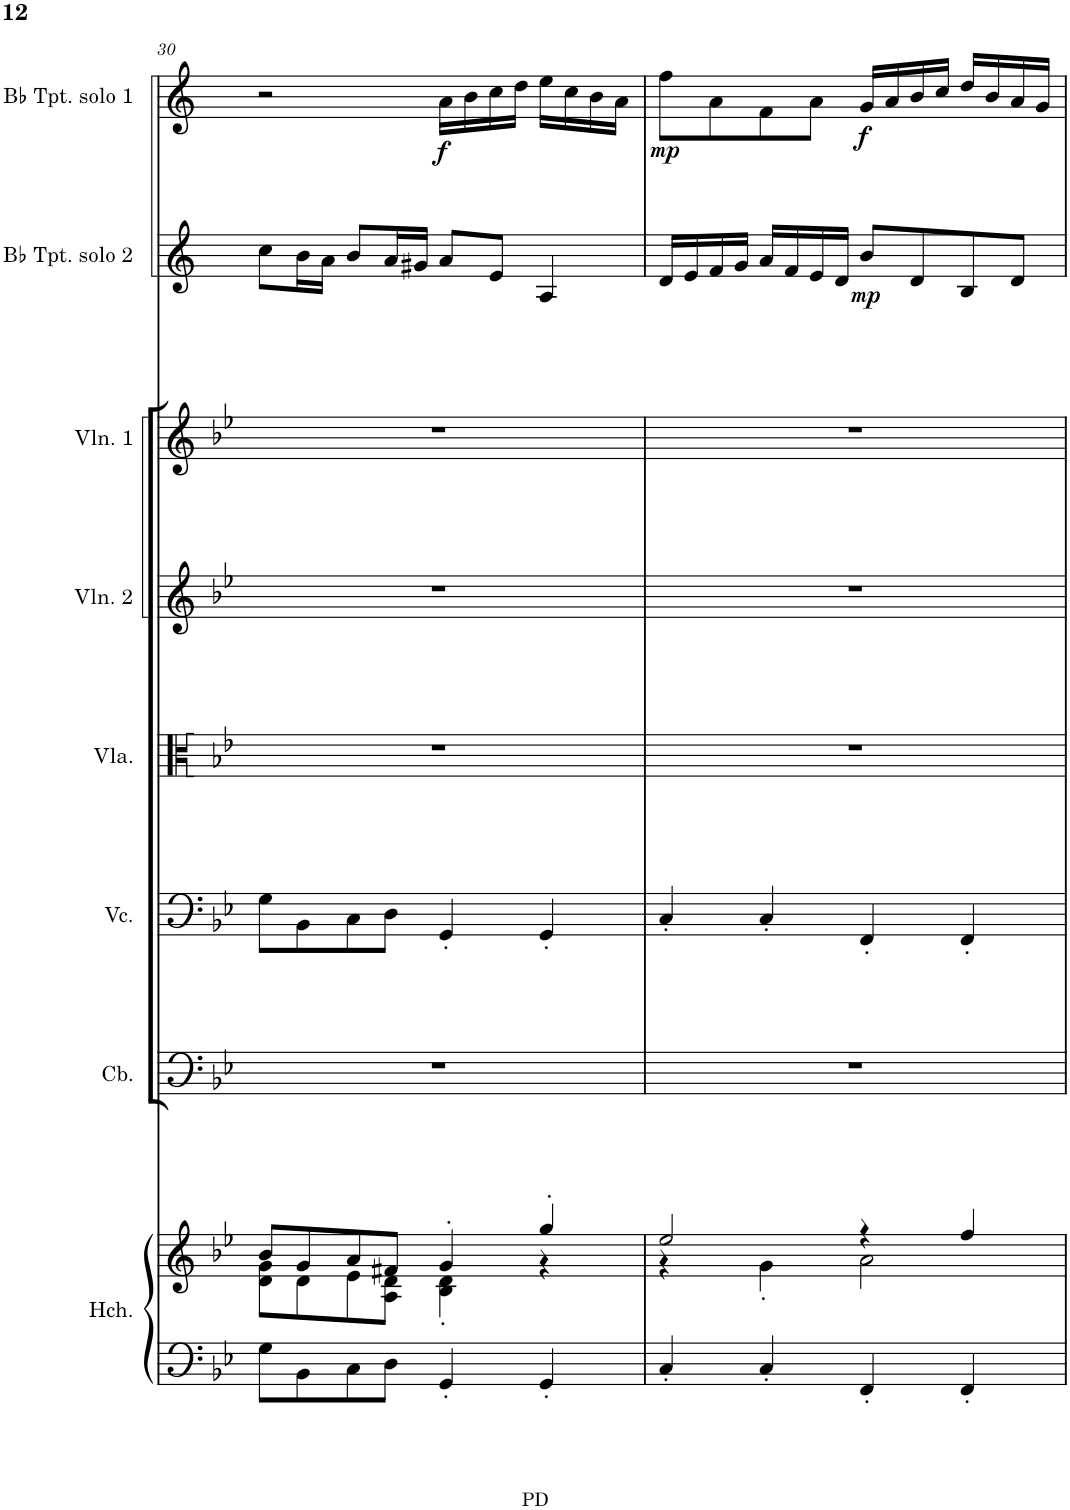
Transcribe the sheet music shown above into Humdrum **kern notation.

**kern	**kern	**kern	**kern	**kern	**kern	**kern	**kern	**dynam	**kern	**dynam
*part8	*part8	*part7	*part6	*part5	*part4	*part3	*part2	*part2	*part1	*part1
*staff9	*staff8	*staff7	*staff6	*staff5	*staff4	*staff3	*staff2	*staff2	*staff1	*staff1
*I"Harpsichord	*	*I"Contrabass	*I"Violoncello	*I"Viola	*I"Violin 2	*I"Violin 1	*I"Bb Trumpet solo 2	*	*I"Bb Trumpet solo 1	*
*I'Hch.	*	*I'Cb.	*I'Vc.	*I'Vla.	*I'Vln. 2	*I'Vln. 1	*I'Bb Tpt. solo 2	*	*I'Bb Tpt. solo 1	*
!!LO:PB:g=z
*clefF4	*clefG2	*clefF4	*clefF4	*clefC3	*clefG2	*clefG2	*clefG2	*	*clefG2	*
*	*	*Trd7c12	*	*	*	*	*Trd1c2	*	*Trd1c2	*
*k[b-e-]	*k[b-e-]	*k[b-e-]	*k[b-e-]	*k[b-e-]	*k[b-e-]	*k[b-e-]	*k[]	*	*k[]	*
*M4/4	*M4/4	*M4/4	*M4/4	*M4/4	*M4/4	*M4/4	*M4/4	*	*M4/4	*
*met(c)	*met(c)	*met(c)	*met(c)	*met(c)	*met(c)	*met(c)	*met(c)	*	*met(c)	*
=30	=30	=30	=30	=30	=30	=30	=30	=30	=30	=30
*	*^	*	*	*	*	*	*	*	*	*
8G\L	8b-/L	8d\ 8g\L	1r	8G\L	1r	1r	1r	8cc\L	.	2r	.
8BB-\	8g/	8d\	.	8BB-\	.	.	.	16b\L	.	.	.
.	.	.	.	.	.	.	.	16a\JJ	.	.	.
8C\	8a/	8e-\	.	8C\	.	.	.	8b/L	.	.	.
8D\J	8f#X/J	8A\ 8d\J	.	8D\J	.	.	.	16a/L	.	.	.
.	.	.	.	.	.	.	.	16g#X/JJ	.	.	.
!	!	!	!	!	!	!	!	!	!	!	!LO:DY:b
4GG'/	4g'/	4B-\' 4d\'	.	4GG'/	.	.	.	8a/L	.	16a\LL	f
.	.	.	.	.	.	.	.	.	.	16b\	.
.	.	.	.	.	.	.	.	8e/J	.	16cc\	.
.	.	.	.	.	.	.	.	.	.	16dd\JJ	.
4GG'/	4gg'/	4r	.	4GG'/	.	.	.	4A/	.	16ee\LL	.
.	.	.	.	.	.	.	.	.	.	16cc\	.
.	.	.	.	.	.	.	.	.	.	16b\	.
.	.	.	.	.	.	.	.	.	.	16a\JJ	.
=31	=31	=31	=31	=31	=31	=31	=31	=31	=31	=31	=31
!	!	!	!	!	!	!	!	!	!	!	!LO:DY:b
4C'/	2ee-/	4r	1r	4C'/	1r	1r	1r	16d/LL	.	8ff\L	mp
.	.	.	.	.	.	.	.	16e/	.	.	.
.	.	.	.	.	.	.	.	16f/	.	8a\	.
.	.	.	.	.	.	.	.	16g/JJ	.	.	.
4C'/	.	4g'\	.	4C'/	.	.	.	16a/LL	.	8f\	.
.	.	.	.	.	.	.	.	16f/	.	.	.
.	.	.	.	.	.	.	.	16e/	.	8a\J	.
.	.	.	.	.	.	.	.	16d/JJ	.	.	.
!	!	!	!	!	!	!	!	!	!LO:DY:b	!	!LO:DY:b
4FF'/	4r	2a\	.	4FF'/	.	.	.	8b/L	mp	16g/LL	f
.	.	.	.	.	.	.	.	.	.	16a/	.
.	.	.	.	.	.	.	.	8d/	.	16b/	.
.	.	.	.	.	.	.	.	.	.	16cc/JJ	.
4FF'/	4ff/	.	.	4FF'/	.	.	.	8B/	.	16dd/LL	.
.	.	.	.	.	.	.	.	.	.	16b/	.
.	.	.	.	.	.	.	.	8d/J	.	16a/	.
.	.	.	.	.	.	.	.	.	.	16g/JJ	.
*	*v	*v	*	*	*	*	*	*	*	*	*
=	=	=	=	=	=	=	=	=	=	=
*-	*-	*-	*-	*-	*-	*-	*-	*-	*-	*-
